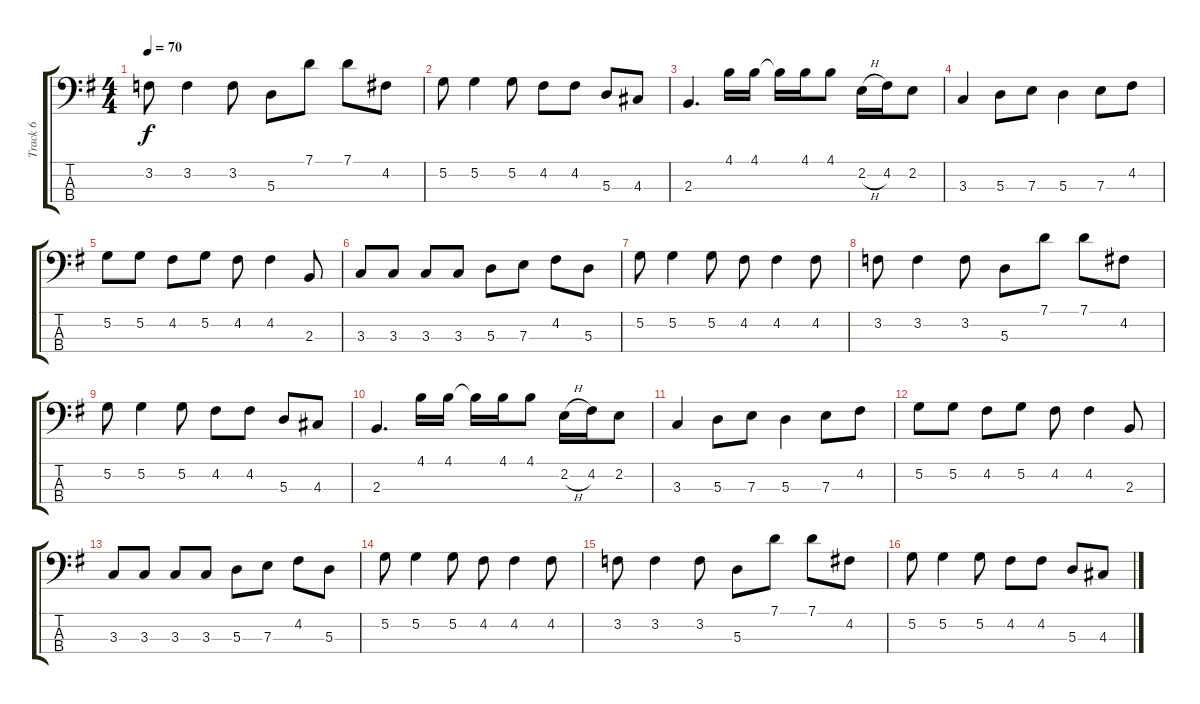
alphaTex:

\track ("Track 6" "Track 6") {instrument electricbassfinger}
\staff {score tabs}
\tuning (G2 D2 A1 E1) {hide}
\ts (4 4)
\tempo 70
\clef f4
\ks g
3.2.8{dy f} 3.2.4 3.2.8 5.3.8 7.1.8 7.1.8 4.2.8 |
5.2.8 5.2.4 5.2.8 4.2.8 4.2.8 5.3.8 4.3.8 |
2.3.4{d} 4.1.16 4.1.16 4.1{t}.16 4.1.16 4.1.8 2.2{h}.16 4.2.16 2.2.8 |
3.3.4 5.3.8 7.3.8 5.3.4 7.3.8 4.2.8 |
5.2.8 5.2.8 4.2.8 5.2.8 4.2.8 4.2.4 2.3.8 |
3.3.8 3.3.8 3.3.8 3.3.8 5.3.8 7.3.8 4.2.8 5.3.8 |
5.2.8 5.2.4 5.2.8 4.2.8 4.2.4 4.2.8 |
3.2.8 3.2.4 3.2.8 5.3.8 7.1.8 7.1.8 4.2.8 |
5.2.8 5.2.4 5.2.8 4.2.8 4.2.8 5.3.8 4.3.8 |
2.3.4{d} 4.1.16 4.1.16 4.1{t}.16 4.1.16 4.1.8 2.2{h}.16 4.2.16 2.2.8 |
3.3.4 5.3.8 7.3.8 5.3.4 7.3.8 4.2.8 |
5.2.8 5.2.8 4.2.8 5.2.8 4.2.8 4.2.4 2.3.8 |
3.3.8 3.3.8 3.3.8 3.3.8 5.3.8 7.3.8 4.2.8 5.3.8 |
5.2.8 5.2.4 5.2.8 4.2.8 4.2.4 4.2.8 |
3.2.8 3.2.4 3.2.8 5.3.8 7.1.8 7.1.8 4.2.8 |
5.2.8 5.2.4 5.2.8 4.2.8 4.2.8 5.3.8 4.3.8
